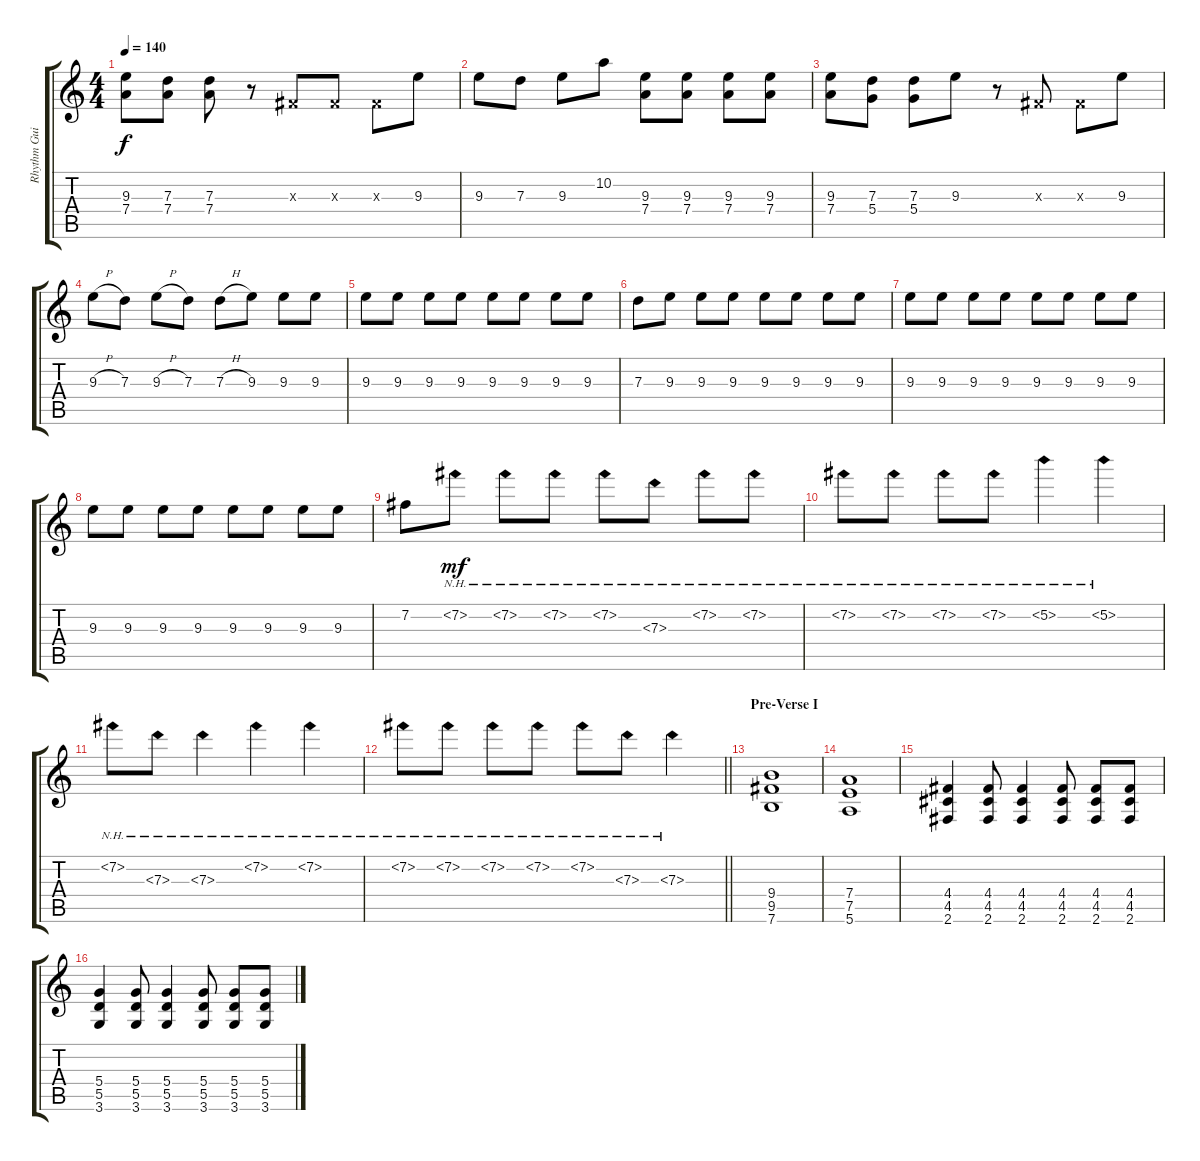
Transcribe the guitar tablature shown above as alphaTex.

\track ("Rhythm Guitar" "Rhythm Gui") {instrument overdrivenguitar}
\staff {score tabs}
\tuning (E4 B3 G3 D3 A2 E2) {hide}
\ts (4 4)
\tempo 140
\clef g2
\ks c
(9.3 7.4).8{dy f} (7.3 7.4).8 (7.3 7.4).8 r.8 -1.3{x}.8 -1.3{x}.8 -1.3{x}.8 9.3.8 |
9.3.8 7.3.8 9.3.8 10.2.8 (9.3 7.4).8 (9.3 7.4).8 (9.3 7.4).8 (9.3 7.4).8 |
(9.3 7.4).8 (7.3 5.4).8 (7.3 5.4).8 9.3.8 r.8 -1.3{x}.8 -1.3{x}.8 9.3.8 |
9.3{h}.8 7.3.8 9.3{h}.8 7.3.8 7.3{h}.8 9.3.8 9.3.8 9.3.8 |
9.3.8 9.3.8 9.3.8 9.3.8 9.3.8 9.3.8 9.3.8 9.3.8 |
7.3.8 9.3.8 9.3.8 9.3.8 9.3.8 9.3.8 9.3.8 9.3.8 |
9.3.8 9.3.8 9.3.8 9.3.8 9.3.8 9.3.8 9.3.8 9.3.8 |
9.3.8 9.3.8 9.3.8 9.3.8 9.3.8 9.3.8 9.3.8 9.3.8 |
7.2.8 7.2{nh}.8{dy mf} 7.2{nh}.8 7.2{nh}.8 7.2{nh}.8 7.3{nh}.8 7.2{nh}.8 7.2{nh}.8 |
7.2{nh}.8 7.2{nh}.8 7.2{nh}.8 7.2{nh}.8 5.2{nh}.4 5.2{nh}.4 |
7.2{nh}.8 7.3{nh}.8 7.3{nh}.4 7.2{nh}.4 7.2{nh}.4 |
\barLineRight lightlight
7.2{nh}.8 7.2{nh}.8 7.2{nh}.8 7.2{nh}.8 7.2{nh}.8 7.3{nh}.8 7.3{nh}.4 |
\section ("" "Pre-Verse I")
(9.4 9.5 7.6).1 |
(7.4 7.5 5.6).1 |
(4.4 4.5 2.6).4 (4.4 4.5 2.6).8 (4.4 4.5 2.6).4 (4.4 4.5 2.6).8 (4.4 4.5 2.6).8 (4.4 4.5 2.6).8 |
(5.4 5.5 3.6).4 (5.4 5.5 3.6).8 (5.4 5.5 3.6).4 (5.4 5.5 3.6).8 (5.4 5.5 3.6).8 (5.4 5.5 3.6).8
